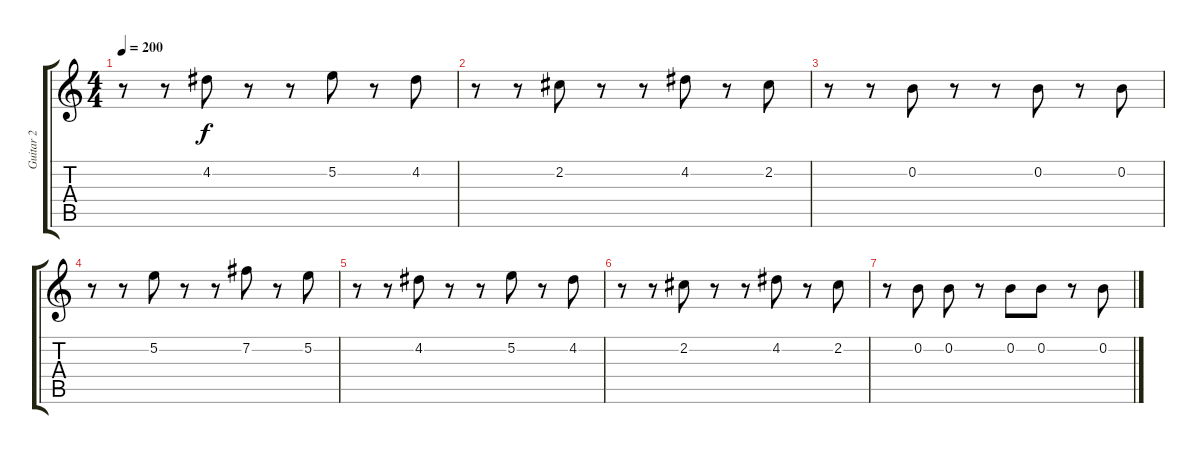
\track ("Guitar 2" "Guitar 2") {instrument guitarharmonics}
\staff {score tabs}
\tuning (E4 B3 G3 D3 A2 E2) {hide}
\ts (4 4)
\tempo 200
\clef g2
\ks c
r.8{dy f} r.8 4.2.8 r.8 r.8 5.2.8 r.8 4.2.8 |
r.8 r.8 2.2.8 r.8 r.8 4.2.8 r.8 2.2.8 |
r.8 r.8 0.2.8 r.8 r.8 0.2.8 r.8 0.2.8 |
r.8 r.8 5.2.8 r.8 r.8 7.2.8 r.8 5.2.8 |
r.8 r.8 4.2.8 r.8 r.8 5.2.8 r.8 4.2.8 |
r.8 r.8 2.2.8 r.8 r.8 4.2.8 r.8 2.2.8 |
r.8 0.2.8 0.2.8 r.8 0.2.8 0.2.8 r.8 0.2.8
